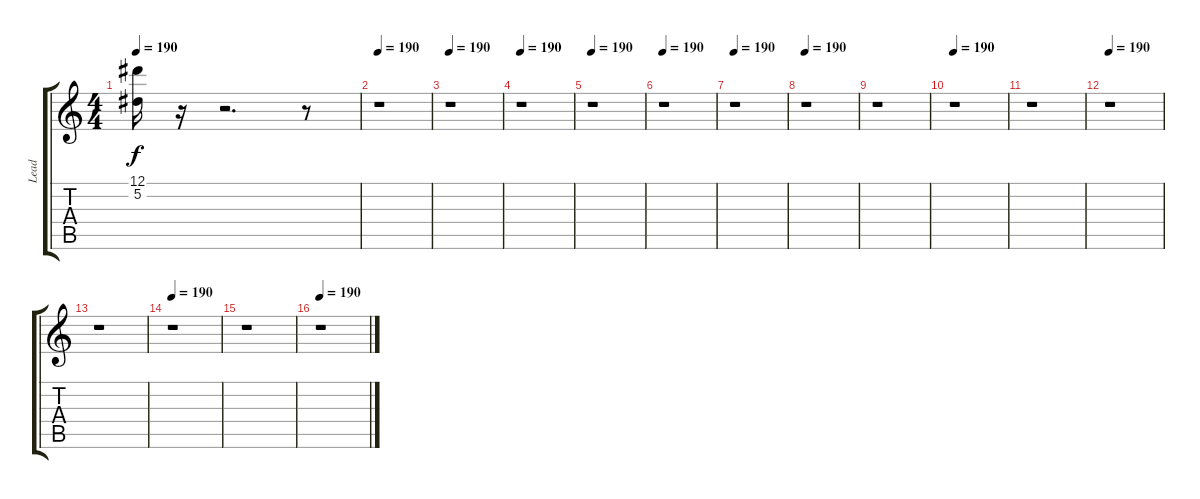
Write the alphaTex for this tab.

\track ("Lead" "Lead") {instrument distortionguitar}
\staff {score tabs}
\tuning (Eb4 Bb3 Gb3 Db3 Ab2 Eb2) {hide}
\ts (4 4)
\tempo 190
\clef g2
\ks c
(12.1{t} 5.2{t}).16{dy f balance 0} r.16 r.2{d} r.8 |
\tempo 190
r.1 |
\tempo 190
r.1 |
\tempo 190
r.1 |
\tempo 190
r.1 |
\tempo 190
r.1 |
\tempo 190
r.1 |
\tempo 190
r.1 |
r.1 |
\tempo 190
r.1 |
r.1 |
\tempo 190
r.1 |
r.1 |
\tempo 190
r.1 |
r.1 |
\tempo 190
r.1
